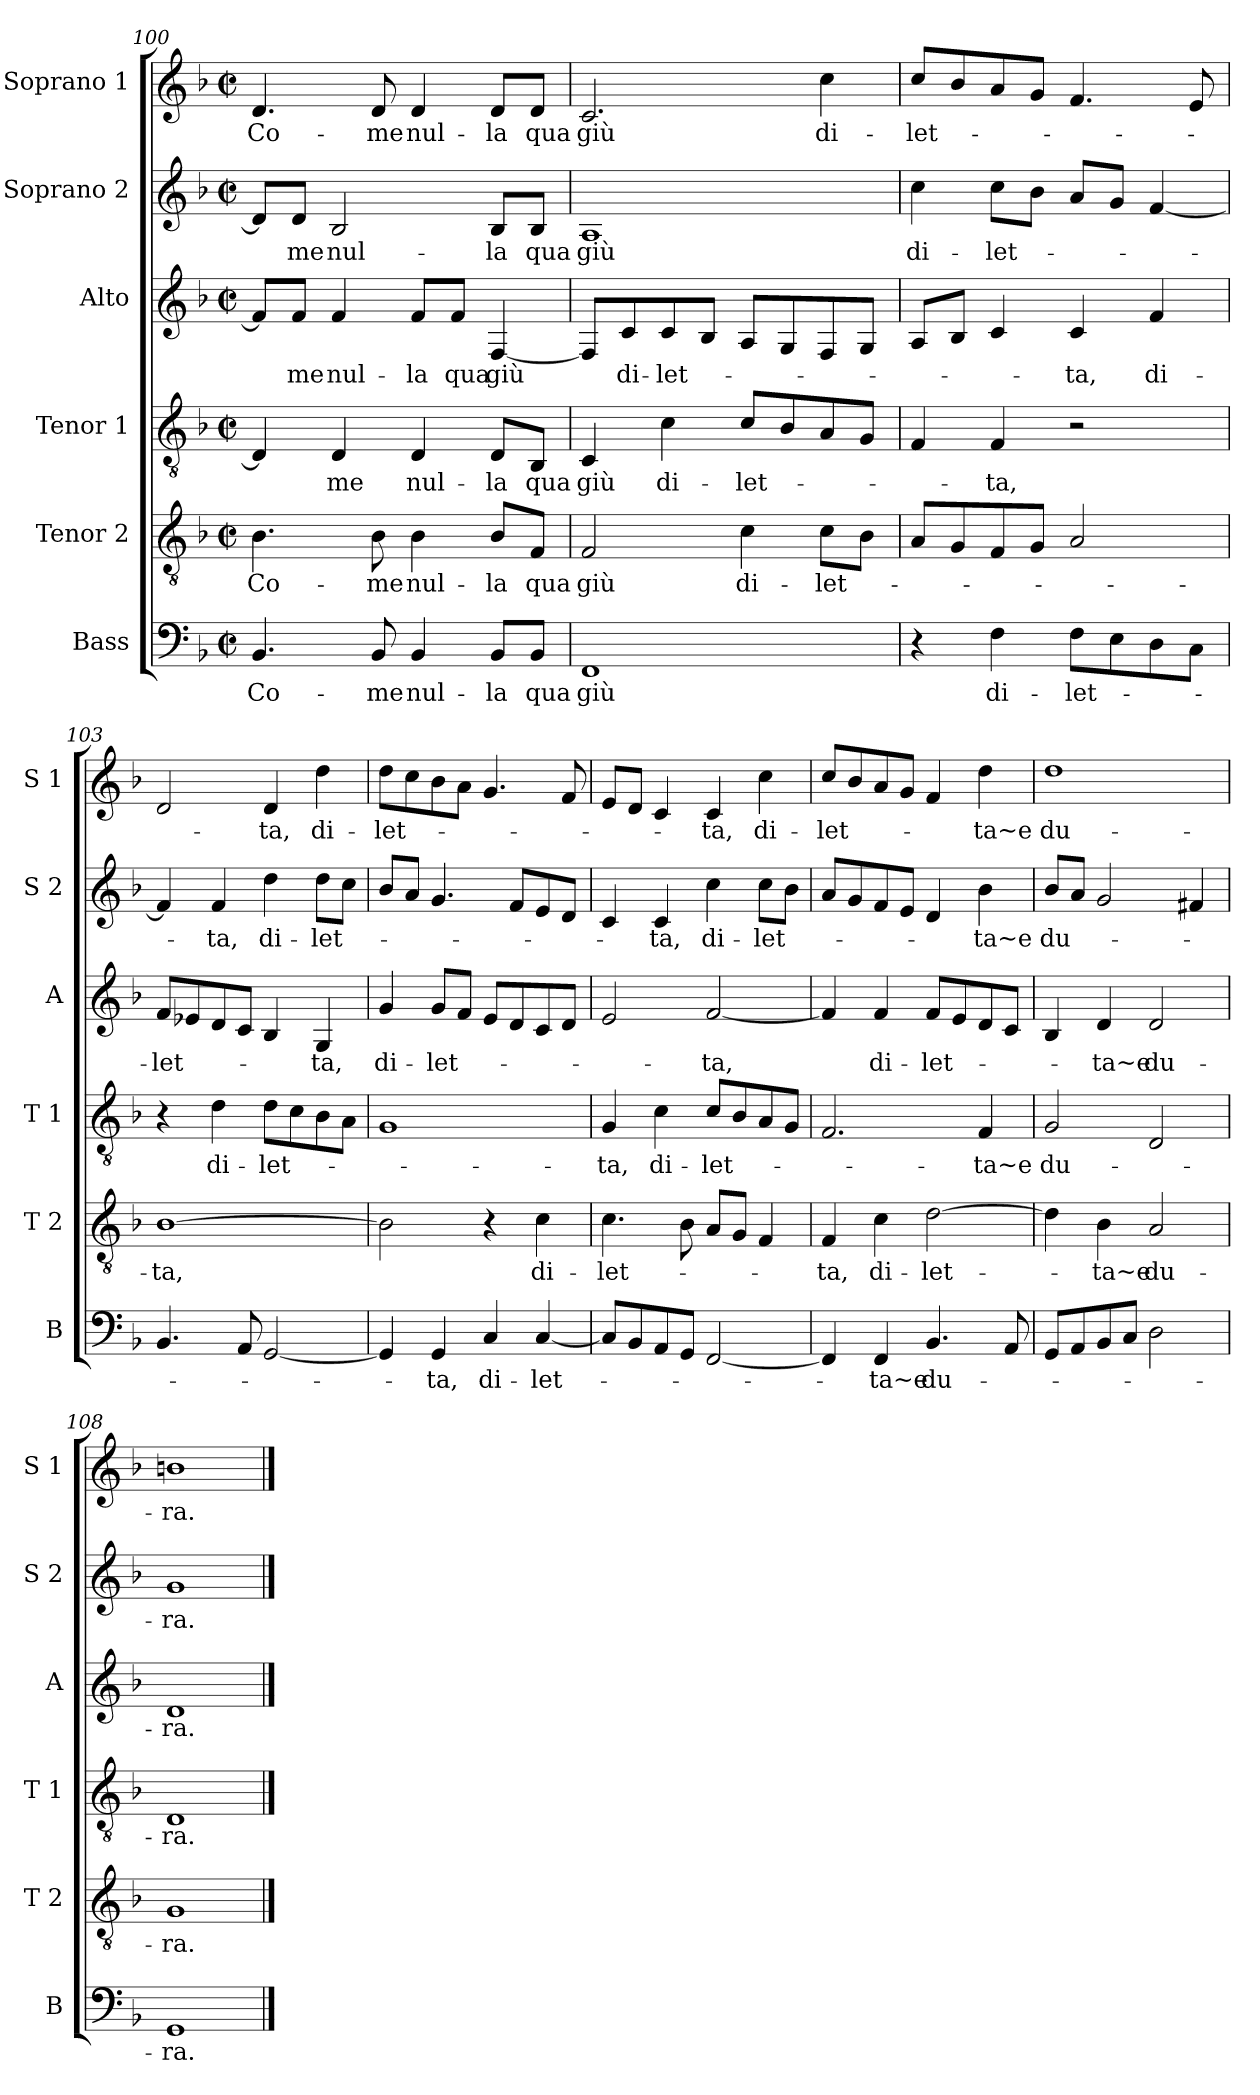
**kern	**text	**kern	**text	**kern	**text	**kern	**text	**kern	**text	**kern	**text
*part6	*part6	*part5	*part5	*part4	*part4	*part3	*part3	*part2	*part2	*part1	*part1
*staff6	*staff6	*staff5	*staff5	*staff4	*staff4	*staff3	*staff3	*staff2	*staff2	*staff1	*staff1
*I"Bass	*	*I"Tenor 2	*	*I"Tenor 1	*	*I"Alto	*	*I"Soprano 2	*	*I"Soprano 1	*
*I'B	*	*I'T 2	*	*I'T 1	*	*I'A	*	*I'S 2	*	*I'S 1	*
!!LO:PB:g=z
*clefF4	*	*clefGv2	*	*clefGv2	*	*clefG2	*	*clefG2	*	*clefG2	*
*k[b-]	*	*k[b-]	*	*k[b-]	*	*k[b-]	*	*k[b-]	*	*k[b-]	*
*F:	*	*F:	*	*F:	*	*F:	*	*F:	*	*F:	*
*M2/2	*	*M2/2	*	*M2/2	*	*M2/2	*	*M2/2	*	*M2/2	*
*met(c|)	*	*met(c|)	*	*met(c|)	*	*met(c|)	*	*met(c|)	*	*met(c|)	*
=100	=100	=100	=100	=100	=100	=100	=100	=100	=100	=100	=100
4.BB-/	Co-	4.B-\	Co-	4D/]	.	8f/L]	.	8d/L]	.	4.d/	Co-
.	.	.	.	.	.	8f/J	-me	8d/J	-me	.	.
.	.	.	.	4D/	-me	4f/	nul-	2B-/	nul-	.	.
8BB-/	-me	8B-\	-me	.	.	.	.	.	.	8d/	-me
4BB-/	nul-	4B-\	nul-	4D/	nul-	8f/L	-la	.	.	4d/	nul-
.	.	.	.	.	.	8f/J	qua	.	.	.	.
8BB-/L	-la	8B-/L	-la	8D/L	-la	[4F/	giù	8B-/L	-la	8d/L	-la
8BB-/J	qua	8F/J	qua	8BB-/J	qua	.	.	8B-/J	qua	8d/J	qua
=101	=101	=101	=101	=101	=101	=101	=101	=101	=101	=101	=101
1FF	giù	2F/	giù	4C/	giù	8F/L]	.	1A	giù	2.c/	giù
.	.	.	.	.	.	8c/	di-	.	.	.	.
.	.	.	.	4c\	di-	8c/	-let-	.	.	.	.
.	.	.	.	.	.	8B-/J	.	.	.	.	.
.	.	4c\	di-	8c/L	-let-	8A/L	.	.	.	.	.
.	.	.	.	8B-/	.	8G/	.	.	.	.	.
.	.	8c\L	-let-	8A/	.	8F/	.	.	.	4cc\	di-
.	.	8B-\J	.	8G/J	.	8G/J	.	.	.	.	.
=102	=102	=102	=102	=102	=102	=102	=102	=102	=102	=102	=102
4r	.	8A/L	.	4F/	.	8A/L	.	4cc\	di-	8cc/L	-let-
.	.	8G/	.	.	.	8B-/J	.	.	.	8b-/	.
4F\	di-	8F/	.	4F/	-ta,	4c/	.	8cc\L	-let-	8a/	.
.	.	8G/J	.	.	.	.	.	8b-\J	.	8g/J	.
8F\L	-let-	2A/	.	2r	.	4c/	-ta,	8a/L	.	4.f/	.
8E\	.	.	.	.	.	.	.	8g/J	.	.	.
8D\	.	.	.	.	.	4f/	di-	[4f/	.	.	.
8C\J	.	.	.	.	.	.	.	.	.	8e/	.
=103	=103	=103	=103	=103	=103	=103	=103	=103	=103	=103	=103
4.BB-/	.	[1B-	-ta,	4r	.	8f/L	-let-	4f/]	.	2d/	.
.	.	.	.	.	.	8e-X/	.	.	.	.	.
.	.	.	.	4d\	di-	8d/	.	4f/	-ta,	.	.
8AA/	.	.	.	.	.	8c/J	.	.	.	.	.
[2GG/	.	.	.	8d\L	-let-	4B-/	.	4dd\	di-	4d/	-ta,
.	.	.	.	8c\	.	.	.	.	.	.	.
.	.	.	.	8B-\	.	4G/	-ta,	8dd\L	-let-	4dd\	di-
.	.	.	.	8A\J	.	.	.	8cc\J	.	.	.
!!LO:LB:g=z
=104	=104	=104	=104	=104	=104	=104	=104	=104	=104	=104	=104
4GG/]	.	2B-\]	.	1G	.	4g/	di-	8b-/L	.	8dd\L	-let-
.	.	.	.	.	.	.	.	8a/J	.	8cc\	.
4GG/	-ta,	.	.	.	.	8g/L	-let-	4.g/	.	8b-\	.
.	.	.	.	.	.	8f/J	.	.	.	8a\J	.
4C/	di-	4r	.	.	.	8e/L	.	.	.	4.g/	.
.	.	.	.	.	.	8d/	.	8f/L	.	.	.
[4C/	-let-	4c\	di-	.	.	8c/	.	8e/	.	.	.
.	.	.	.	.	.	8d/J	.	8d/J	.	8f/	.
=105	=105	=105	=105	=105	=105	=105	=105	=105	=105	=105	=105
8C/L]	.	4.c\	-let-	4G/	-ta,	2e/	.	4c/	.	8e/L	.
8BB-/	.	.	.	.	.	.	.	.	.	8d/J	.
8AA/	.	.	.	4c\	di-	.	.	4c/	-ta,	4c/	.
8GG/J	.	8B-\	.	.	.	.	.	.	.	.	.
[2FF/	.	8A/L	.	8c/L	-let-	[2f/	-ta,	4cc\	di-	4c/	-ta,
.	.	8G/J	.	8B-/	.	.	.	.	.	.	.
.	.	4F/	.	8A/	.	.	.	8cc\L	-let-	4cc\	di-
.	.	.	.	8G/J	.	.	.	8b-\J	.	.	.
=106	=106	=106	=106	=106	=106	=106	=106	=106	=106	=106	=106
4FF/]	.	4F/	-ta,	2.F/	.	4f/]	.	8a/L	.	8cc/L	-let-
.	.	.	.	.	.	.	.	8g/	.	8b-/	.
4FF/	-ta~e	4c\	di-	.	.	4f/	di-	8f/	.	8a/	.
.	.	.	.	.	.	.	.	8e/J	.	8g/J	.
4.BB-/	du-	[2d\	-let-	.	.	8f/L	-let-	4d/	.	4f/	.
.	.	.	.	.	.	8e/	.	.	.	.	.
.	.	.	.	4F/	-ta~e	8d/	.	4b-\	-ta~e	4dd\	-ta~e
8AA/	.	.	.	.	.	8c/J	.	.	.	.	.
=107	=107	=107	=107	=107	=107	=107	=107	=107	=107	=107	=107
8GG/L	.	4d\]	.	2G/	du-	4B-/	.	8b-/L	du-	1dd	du-
8AA/	.	.	.	.	.	.	.	8a/J	.	.	.
8BB-/	.	4B-\	-ta~e	.	.	4d/	-ta~e	2g/	.	.	.
8C/J	.	.	.	.	.	.	.	.	.	.	.
2D\	.	2A/	du-	2D/	.	2d/	du-	.	.	.	.
.	.	.	.	.	.	.	.	4f#X/	.	.	.
=108	=108	=108	=108	=108	=108	=108	=108	=108	=108	=108	=108
1GG	-ra.	1G	-ra.	1D	-ra.	1d	-ra.	1g	-ra.	1bn	-ra.
==	==	==	==	==	==	==	==	==	==	==	==
*-	*-	*-	*-	*-	*-	*-	*-	*-	*-	*-	*-
